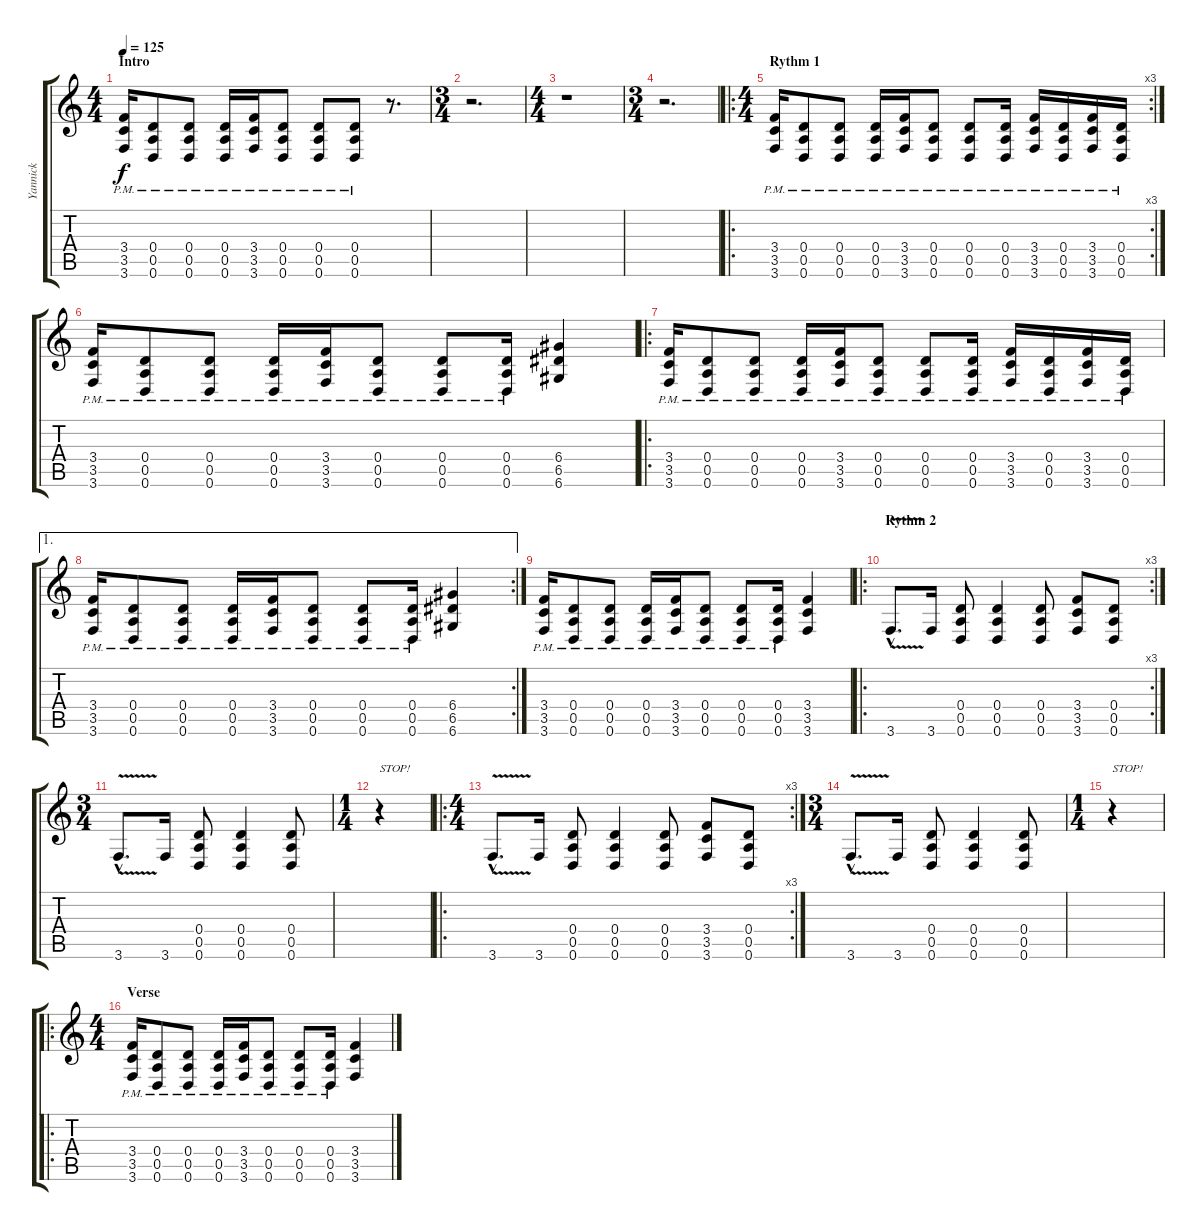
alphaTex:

\track ("Yannick" "Yannick") {instrument distortionguitar}
\staff {score tabs}
\tuning (E4 B3 G3 D3 A2 D2) {hide}
\ts (4 4)
\section ("" "Intro")
\tempo 125
\clef g2
\ks c
(3.4 3.5{pm} 3.6).16{dy f instrument distortionguitar} (0.4 0.5{pm} 0.6).8 (0.4 0.5{pm} 0.6).8 (0.4 0.5{pm} 0.6).16 (3.4 3.5{pm} 3.6).16 (0.4 0.5{pm} 0.6).8 (0.4 0.5{pm} 0.6).8 (0.4 0.5{pm} 0.6).8 r.8{d} |
\ts (3 4)
r.2{d} |
\ts (4 4)
r.1 |
\ts (3 4)
r.2{d} |
\ro
\rc 3
\ts (4 4)
\section ("" "Rythm 1")
(3.4 3.5{pm} 3.6).16 (0.4 0.5{pm} 0.6).8 (0.4 0.5{pm} 0.6).8 (0.4 0.5{pm} 0.6).16 (3.4 3.5{pm} 3.6).16 (0.4 0.5{pm} 0.6).8 (0.4 0.5{pm} 0.6).8 (0.4 0.5{pm} 0.6).16 (3.4{pm} 3.5 3.6).16 (0.4{pm} 0.5 0.6).16 (3.4{pm} 3.5 3.6).16 (0.4{pm} 0.5 0.6).16 |
(3.4 3.5{pm} 3.6).16 (0.4 0.5{pm} 0.6).8 (0.4 0.5{pm} 0.6).8 (0.4 0.5{pm} 0.6).16 (3.4 3.5{pm} 3.6).16 (0.4 0.5{pm} 0.6).8 (0.4 0.5{pm} 0.6).8 (0.4 0.5{pm} 0.6).16 (6.4 6.5 6.6).4 |
\ro
(3.4 3.5{pm} 3.6).16 (0.4 0.5{pm} 0.6).8 (0.4 0.5{pm} 0.6).8 (0.4 0.5{pm} 0.6).16 (3.4 3.5{pm} 3.6).16 (0.4 0.5{pm} 0.6).8 (0.4 0.5{pm} 0.6).8 (0.4 0.5{pm} 0.6).16 (3.4{pm} 3.5 3.6).16 (0.4{pm} 0.5 0.6).16 (3.4{pm} 3.5 3.6).16 (0.4{pm} 0.5 0.6).16 |
\ae 1
\rc 2
(3.4 3.5{pm} 3.6).16 (0.4 0.5{pm} 0.6).8 (0.4 0.5{pm} 0.6).8 (0.4 0.5{pm} 0.6).16 (3.4 3.5{pm} 3.6).16 (0.4 0.5{pm} 0.6).8 (0.4 0.5{pm} 0.6).8 (0.4 0.5{pm} 0.6).16 (6.4 6.5 6.6).4 |
(3.4 3.5{pm} 3.6).16 (0.4 0.5{pm} 0.6).8 (0.4 0.5{pm} 0.6).8 (0.4 0.5{pm} 0.6).16 (3.4 3.5{pm} 3.6).16 (0.4 0.5{pm} 0.6).8 (0.4 0.5{pm} 0.6).8 (0.4 0.5{pm} 0.6).16 (3.4 3.5 3.6).4 |
\ro
\rc 3
\section ("" "Rythm 2")
3.6{v hac}.8{d} 3.6.16 (0.4 0.5 0.6).8 (0.4 0.5 0.6).4 (0.4 0.5 0.6).8 (3.4 3.5 3.6).8 (0.4 0.5 0.6).8 |
\ts (3 4)
3.6{v hac}.8{d} 3.6.16 (0.4 0.5 0.6).8 (0.4 0.5 0.6).4 (0.4 0.5 0.6).8 |
\ts (1 4)
r.4{txt "STOP!"} |
\ro
\rc 3
\ts (4 4)
3.6{v hac}.8{d} 3.6.16 (0.4 0.5 0.6).8 (0.4 0.5 0.6).4 (0.4 0.5 0.6).8 (3.4 3.5 3.6).8 (0.4 0.5 0.6).8 |
\ts (3 4)
3.6{v hac}.8{d} 3.6.16 (0.4 0.5 0.6).8 (0.4 0.5 0.6).4 (0.4 0.5 0.6).8 |
\ts (1 4)
r.4{txt "STOP!"} |
\ro
\ts (4 4)
\section ("" "Verse")
(3.4 3.5{pm} 3.6).16 (0.4 0.5{pm} 0.6).8 (0.4 0.5{pm} 0.6).8 (0.4 0.5{pm} 0.6).16 (3.4 3.5{pm} 3.6).16 (0.4 0.5{pm} 0.6).8 (0.4 0.5{pm} 0.6).8 (0.4 0.5{pm} 0.6).16 (3.4 3.5 3.6).4
